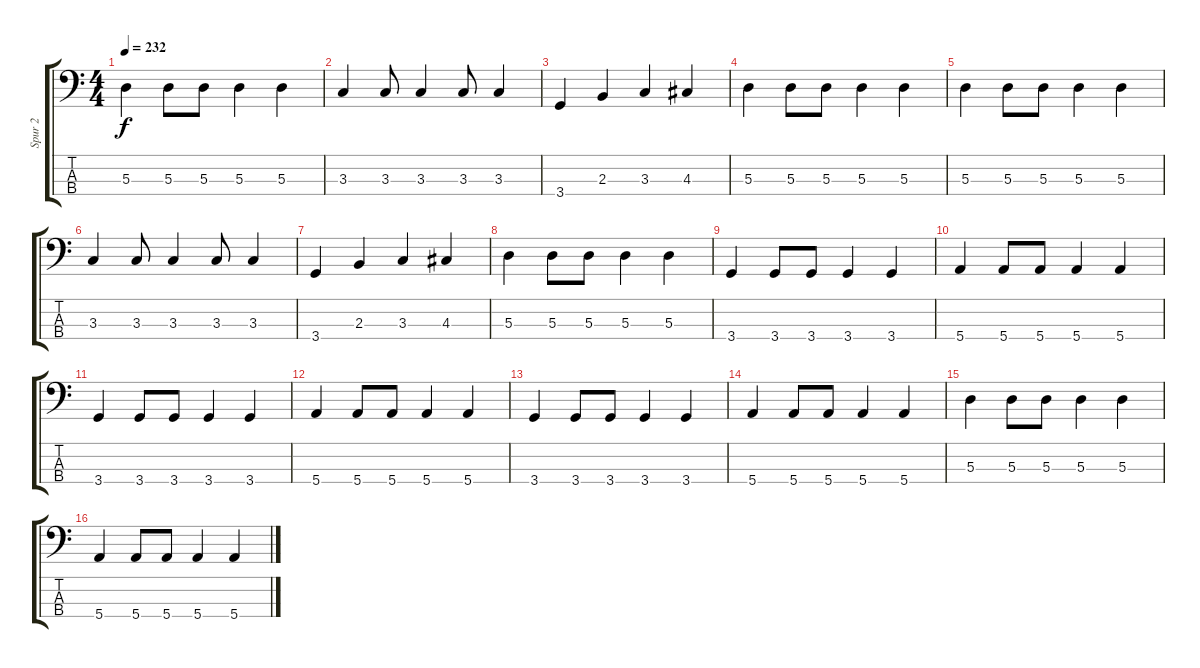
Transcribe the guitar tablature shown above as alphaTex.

\track ("Spur 2" "Spur 2") {instrument electricbassfinger}
\staff {score tabs}
\tuning (G2 D2 A1 E1) {hide}
\ts (4 4)
\tempo 232
\clef f4
\ks c
5.3.4{dy f} 5.3.8 5.3.8 5.3.4 5.3.4 |
3.3.4 3.3.8 3.3.4 3.3.8 3.3.4 |
3.4.4 2.3.4 3.3.4 4.3.4 |
5.3.4 5.3.8 5.3.8 5.3.4 5.3.4 |
5.3.4 5.3.8 5.3.8 5.3.4 5.3.4 |
3.3.4 3.3.8 3.3.4 3.3.8 3.3.4 |
3.4.4 2.3.4 3.3.4 4.3.4 |
5.3.4 5.3.8 5.3.8 5.3.4 5.3.4 |
3.4.4 3.4.8 3.4.8 3.4.4 3.4.4 |
5.4.4 5.4.8 5.4.8 5.4.4 5.4.4 |
3.4.4 3.4.8 3.4.8 3.4.4 3.4.4 |
5.4.4 5.4.8 5.4.8 5.4.4 5.4.4 |
3.4.4 3.4.8 3.4.8 3.4.4 3.4.4 |
5.4.4 5.4.8 5.4.8 5.4.4 5.4.4 |
5.3.4 5.3.8 5.3.8 5.3.4 5.3.4 |
5.4.4 5.4.8 5.4.8 5.4.4 5.4.4
